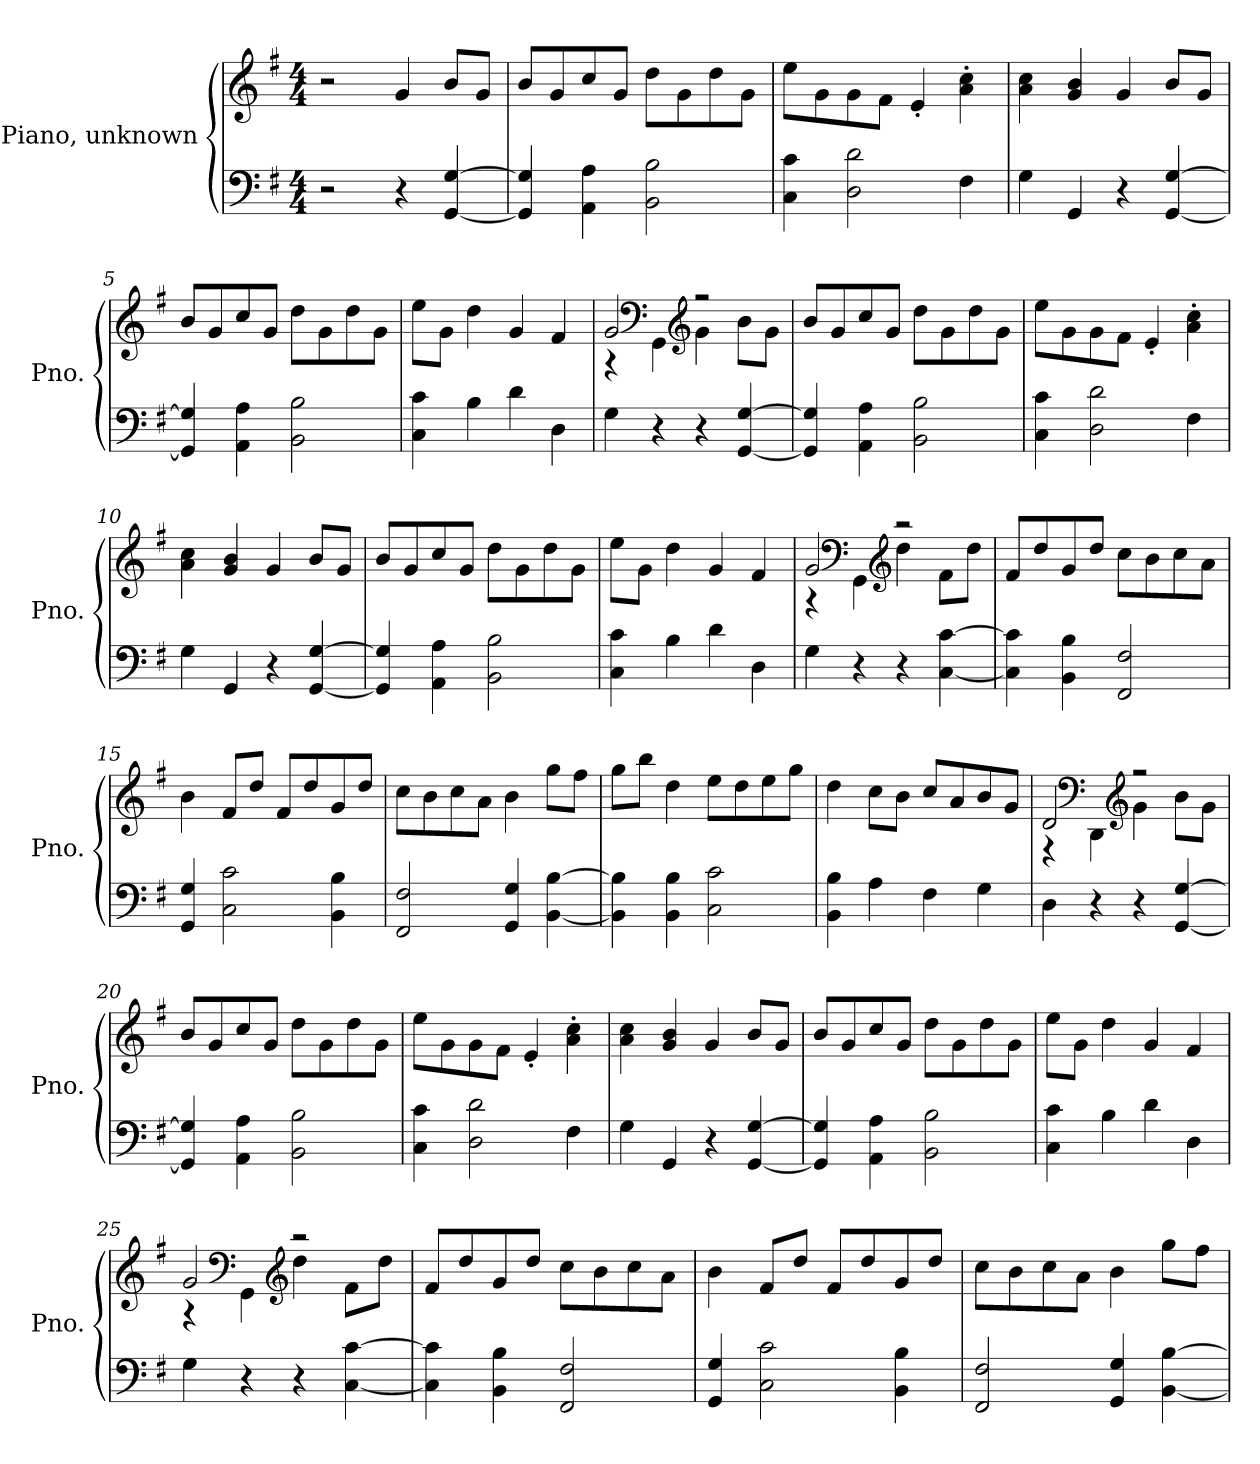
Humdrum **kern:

**kern	**kern
*part1	*part1
*staff2	*staff1
*I"Piano, unknown	*
*I'Pno.	*
*clefF4	*clefG2
*k[f#]	*k[f#]
*M4/4	*M4/4
*MM120	*MM120
=1	=1
2r	2r
4r	4g/
[4GG/ [4G/	8b/L
.	8g/J
=2	=2
4GG/] 4G/]	8b/L
.	8g/
4AA\ 4A\	8cc/
.	8g/J
2BB\ 2B\	8dd\L
.	8g\
.	8dd\
.	8g\J
=3	=3
4C\ 4c\	8ee\L
.	8g\
2D\ 2d\	8g\
.	8f#\J
.	4e'/
4F#\	4a\' 4cc\'
=4	=4
4G\	4a\ 4cc\
4GG/	4g/ 4b/
4r	4g/
[4GG/ [4G/	8b/L
.	8g/J
=5	=5
4GG/] 4G/]	8b/L
.	8g/
4AA\ 4A\	8cc/
.	8g/J
2BB\ 2B\	8dd\L
.	8g\
.	8dd\
.	8g\J
=6	=6
4C\ 4c\	8ee\L
.	8g\J
4B\	4dd\
4d\	4g/
4D\	4f#/
!!LO:LB:g=z
=7	=7
*	*^
4G\	2g/	4r
*	*clefF4	*
4r	.	4GG\
*	*clefG2	*
4r	2r	4g\
[4GG/ [4G/	.	8b\L
.	.	8g\J
*	*v	*v
=8	=8
4GG/] 4G/]	8b/L
.	8g/
4AA\ 4A\	8cc/
.	8g/J
2BB\ 2B\	8dd\L
.	8g\
.	8dd\
.	8g\J
=9	=9
4C\ 4c\	8ee\L
.	8g\
2D\ 2d\	8g\
.	8f#\J
.	4e'/
4F#\	4a\' 4cc\'
=10	=10
4G\	4a\ 4cc\
4GG/	4g/ 4b/
4r	4g/
[4GG/ [4G/	8b/L
.	8g/J
=11	=11
4GG/] 4G/]	8b/L
.	8g/
4AA\ 4A\	8cc/
.	8g/J
2BB\ 2B\	8dd\L
.	8g\
.	8dd\
.	8g\J
=12	=12
4C\ 4c\	8ee\L
.	8g\J
4B\	4dd\
4d\	4g/
4D\	4f#/
!!LO:LB:g=z
=13	=13
*	*^
4G\	2g/	4r
*	*clefF4	*
4r	.	4GG\
*	*clefG2	*
4r	2r	4dd\
[4C\ [4c\	.	8f#\L
.	.	8dd\J
*	*v	*v
=14	=14
4C\] 4c\]	8f#/L
.	8dd/
4BB\ 4B\	8g/
.	8dd/J
2FF#/ 2F#/	8cc\L
.	8b\
.	8cc\
.	8a\J
=15	=15
4GG/ 4G/	4b\
2C\ 2c\	8f#/L
.	8dd/J
.	8f#/L
.	8dd/
4BB\ 4B\	8g/
.	8dd/J
=16	=16
2FF#/ 2F#/	8cc\L
.	8b\
.	8cc\
.	8a\J
4GG/ 4G/	4b\
[4BB\ [4B\	8gg\L
.	8ff#\J
=17	=17
4BB\] 4B\]	8gg\L
.	8bb\J
4BB\ 4B\	4dd\
2C\ 2c\	8ee\L
.	8dd\
.	8ee\
.	8gg\J
!!LO:LB:g=z
=18	=18
4BB\ 4B\	4dd\
4A\	8cc\L
.	8b\J
4F#\	8cc/L
.	8a/
4G\	8b/
.	8g/J
=19	=19
*	*^
4D\	2d/	4r
*	*clefF4	*
4r	.	4DD\
*	*clefG2	*
4r	2r	4g\
[4GG/ [4G/	.	8b\L
.	.	8g\J
*	*v	*v
=20	=20
4GG/] 4G/]	8b/L
.	8g/
4AA\ 4A\	8cc/
.	8g/J
2BB\ 2B\	8dd\L
.	8g\
.	8dd\
.	8g\J
=21	=21
4C\ 4c\	8ee\L
.	8g\
2D\ 2d\	8g\
.	8f#\J
.	4e'/
4F#\	4a\' 4cc\'
=22	=22
4G\	4a\ 4cc\
4GG/	4g/ 4b/
4r	4g/
[4GG/ [4G/	8b/L
.	8g/J
!!LO:LB:g=z
=23	=23
4GG/] 4G/]	8b/L
.	8g/
4AA\ 4A\	8cc/
.	8g/J
2BB\ 2B\	8dd\L
.	8g\
.	8dd\
.	8g\J
=24	=24
4C\ 4c\	8ee\L
.	8g\J
4B\	4dd\
4d\	4g/
4D\	4f#/
=25	=25
*	*^
4G\	2g/	4r
*	*clefF4	*
4r	.	4GG\
*	*clefG2	*
4r	2r	4dd\
[4C\ [4c\	.	8f#\L
.	.	8dd\J
*	*v	*v
=26	=26
4C\] 4c\]	8f#/L
.	8dd/
4BB\ 4B\	8g/
.	8dd/J
2FF#/ 2F#/	8cc\L
.	8b\
.	8cc\
.	8a\J
=27	=27
4GG/ 4G/	4b\
2C\ 2c\	8f#/L
.	8dd/J
.	8f#/L
.	8dd/
4BB\ 4B\	8g/
.	8dd/J
!!LO:LB:g=z
=28	=28
2FF#/ 2F#/	8cc\L
.	8b\
.	8cc\
.	8a\J
4GG/ 4G/	4b\
[4BB\ [4B\	8gg\L
.	8ff#\J
=	=
*-	*-
